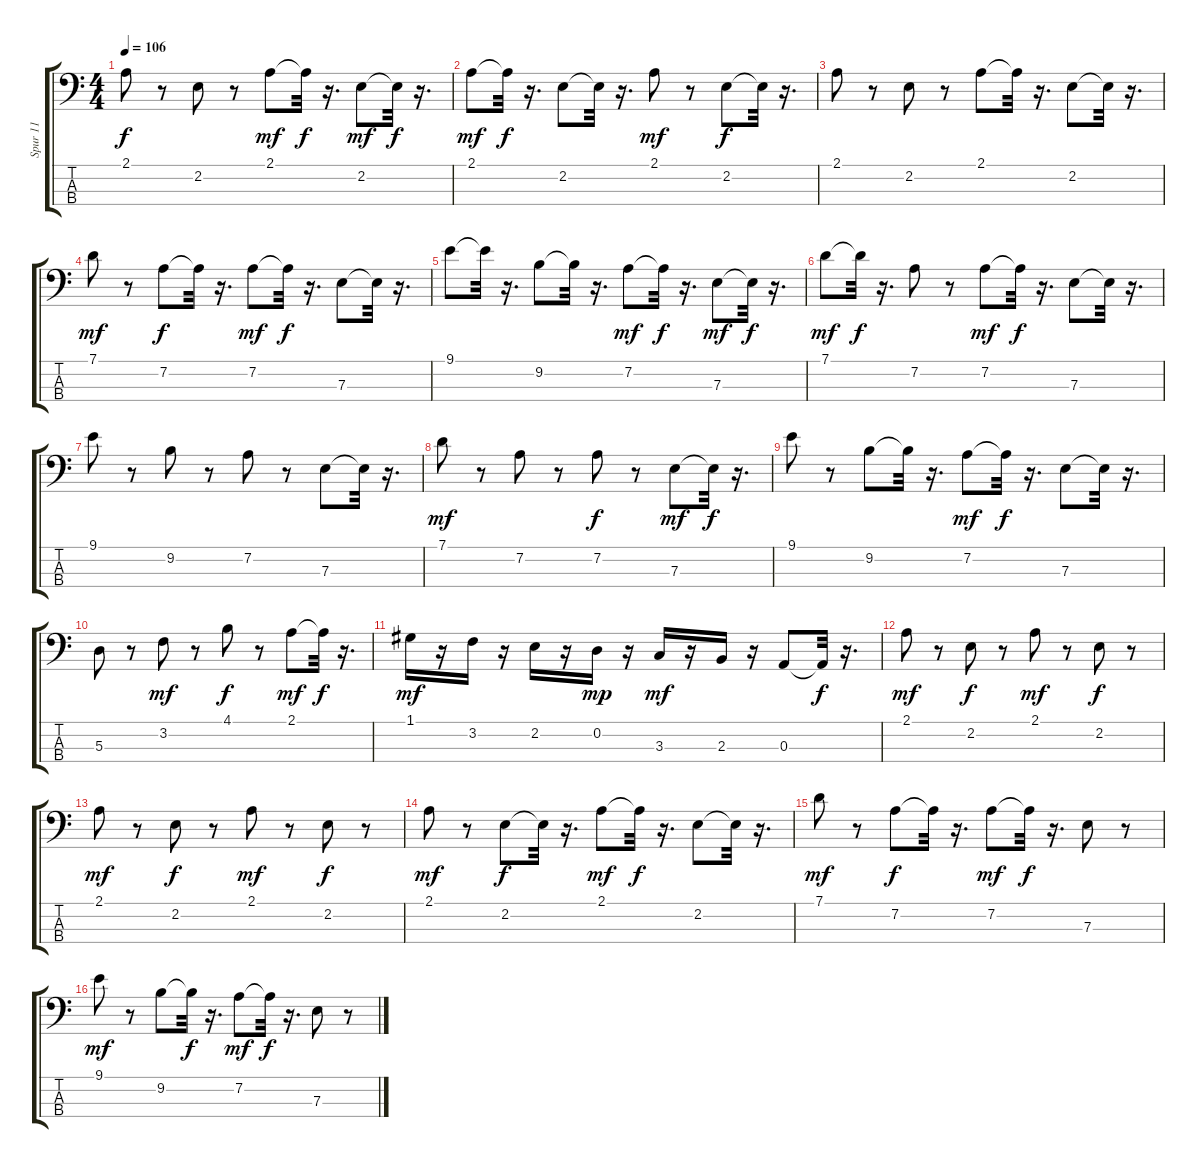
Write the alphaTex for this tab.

\track ("Spur 11" "Spur 11") {instrument acousticbass}
\staff {score tabs}
\tuning (G2 D2 A1 E1) {hide}
\ts (4 4)
\tempo 106
\clef f4
\ks c
2.1.8{dy f instrument acousticbass} r.8 2.2.8 r.8 2.1.8{dy mf} 2.1{t}.32{dy f} r.16{d} 2.2.8{dy mf} 2.2{t}.32{dy f} r.16{d} |
2.1.8{dy mf} 2.1{t}.32{dy f} r.16{d} 2.2.8 2.2{t}.32 r.16{d} 2.1.8{dy mf} r.8 2.2.8{dy f} 2.2{t}.32 r.16{d} |
2.1.8 r.8 2.2.8 r.8 2.1.8 2.1{t}.32 r.16{d} 2.2.8 2.2{t}.32 r.16{d} |
7.1.8{dy mf} r.8 7.2.8{dy f} 7.2{t}.32 r.16{d} 7.2.8{dy mf} 7.2{t}.32{dy f} r.16{d} 7.3.8 7.3{t}.32 r.16{d} |
9.1.8 9.1{t}.32 r.16{d} 9.2.8 9.2{t}.32 r.16{d} 7.2.8{dy mf} 7.2{t}.32{dy f} r.16{d} 7.3.8{dy mf} 7.3{t}.32{dy f} r.16{d} |
7.1.8{dy mf} 7.1{t}.32{dy f} r.16{d} 7.2.8 r.8 7.2.8{dy mf} 7.2{t}.32{dy f} r.16{d} 7.3.8 7.3{t}.32 r.16{d} |
9.1.8 r.8 9.2.8 r.8 7.2.8 r.8 7.3.8 7.3{t}.32 r.16{d} |
7.1.8{dy mf} r.8 7.2.8 r.8 7.2.8{dy f} r.8 7.3.8{dy mf} 7.3{t}.32{dy f} r.16{d} |
9.1.8 r.8 9.2.8 9.2{t}.32 r.16{d} 7.2.8{dy mf} 7.2{t}.32{dy f} r.16{d} 7.3.8 7.3{t}.32 r.16{d} |
5.3.8{instrument acousticbass} r.8 3.2.8{dy mf} r.8 4.1.8{dy f} r.8 2.1.8{dy mf} 2.1{t}.32{dy f} r.16{d} |
1.1.16{dy mf} r.16 3.2.16 r.16 2.2.16 r.16 0.2.16{dy mp} r.16 3.3.16{dy mf} r.16 2.3.16 r.16 0.3.8 0.3{t}.32{dy f} r.16{d} |
2.1.8{dy mf instrument acousticbass} r.8 2.2.8{dy f} r.8 2.1.8{dy mf} r.8 2.2.8{dy f} r.8 |
2.1.8{dy mf} r.8 2.2.8{dy f} r.8 2.1.8{dy mf} r.8 2.2.8{dy f} r.8 |
2.1.8{dy mf} r.8 2.2.8{dy f} 2.2{t}.32 r.16{d} 2.1.8{dy mf} 2.1{t}.32{dy f} r.16{d} 2.2.8 2.2{t}.32 r.16{d} |
7.1.8{dy mf} r.8 7.2.8{dy f} 7.2{t}.32 r.16{d} 7.2.8{dy mf} 7.2{t}.32{dy f} r.16{d} 7.3.8 r.8 |
9.1.8{dy mf} r.8 9.2.8 9.2{t}.32{dy f} r.16{d} 7.2.8{dy mf} 7.2{t}.32{dy f} r.16{d} 7.3.8 r.8
